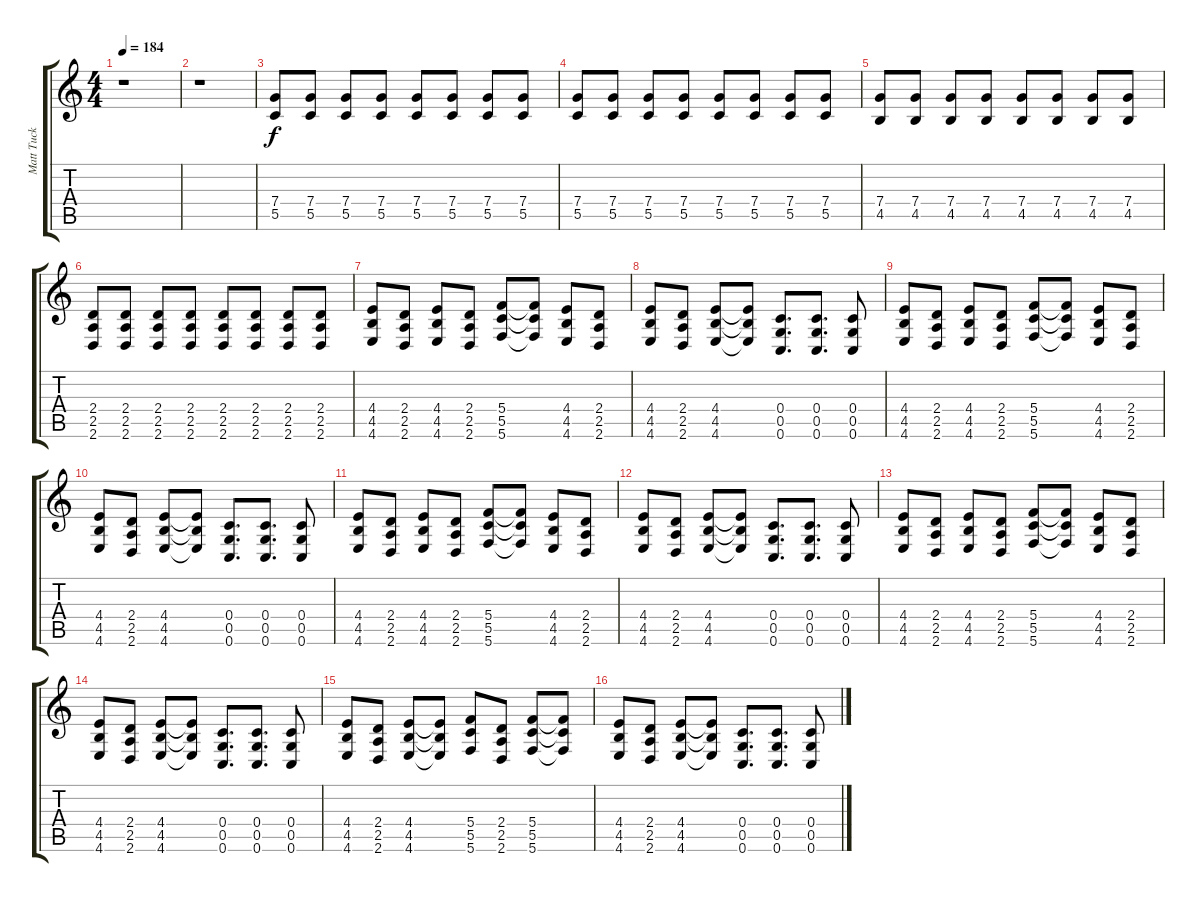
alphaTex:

\track ("Matt Tuck - Guitar" "Matt Tuck ") {instrument distortionguitar}
\staff {score tabs}
\tuning (D4 A3 F3 C3 G2 C2) {hide}
\ts (4 4)
\tempo 184
\clef g2
\ks c
r.1{dy f} |
r.1 |
(7.4 5.5).8 (7.4 5.5).8 (7.4 5.5).8 (7.4 5.5).8 (7.4 5.5).8 (7.4 5.5).8 (7.4 5.5).8 (7.4 5.5).8 |
(7.4 5.5).8 (7.4 5.5).8 (7.4 5.5).8 (7.4 5.5).8 (7.4 5.5).8 (7.4 5.5).8 (7.4 5.5).8 (7.4 5.5).8 |
(7.4 4.5).8 (7.4 4.5).8 (7.4 4.5).8 (7.4 4.5).8 (7.4 4.5).8 (7.4 4.5).8 (7.4 4.5).8 (7.4 4.5).8 |
(2.4 2.5 2.6).8 (2.4 2.5 2.6).8 (2.4 2.5 2.6).8 (2.4 2.5 2.6).8 (2.4 2.5 2.6).8 (2.4 2.5 2.6).8 (2.4 2.5 2.6).8 (2.4 2.5 2.6).8 |
(4.4 4.5 4.6).8 (2.4 2.5 2.6).8 (4.4 4.5 4.6).8 (2.4 2.5 2.6).8 (5.4 5.5 5.6).8 (5.4{t} 5.5{t} 5.6{t}).8 (4.4 4.5 4.6).8 (2.4 2.5 2.6).8 |
(4.4 4.5 4.6).8 (2.4 2.5 2.6).8 (4.4 4.5 4.6).8 (4.4{t} 4.5{t} 4.6{t}).8 (0.4 0.5 0.6).8{d} (0.4 0.5 0.6).8{d} (0.4 0.5 0.6).8 |
(4.4 4.5 4.6).8 (2.4 2.5 2.6).8 (4.4 4.5 4.6).8 (2.4 2.5 2.6).8 (5.4 5.5 5.6).8 (5.4{t} 5.5{t} 5.6{t}).8 (4.4 4.5 4.6).8 (2.4 2.5 2.6).8 |
(4.4 4.5 4.6).8 (2.4 2.5 2.6).8 (4.4 4.5 4.6).8 (4.4{t} 4.5{t} 4.6{t}).8 (0.4 0.5 0.6).8{d} (0.4 0.5 0.6).8{d} (0.4 0.5 0.6).8 |
(4.4 4.5 4.6).8 (2.4 2.5 2.6).8 (4.4 4.5 4.6).8 (2.4 2.5 2.6).8 (5.4 5.5 5.6).8 (5.4{t} 5.5{t} 5.6{t}).8 (4.4 4.5 4.6).8 (2.4 2.5 2.6).8 |
(4.4 4.5 4.6).8 (2.4 2.5 2.6).8 (4.4 4.5 4.6).8 (4.4{t} 4.5{t} 4.6{t}).8 (0.4 0.5 0.6).8{d} (0.4 0.5 0.6).8{d} (0.4 0.5 0.6).8 |
(4.4 4.5 4.6).8 (2.4 2.5 2.6).8 (4.4 4.5 4.6).8 (2.4 2.5 2.6).8 (5.4 5.5 5.6).8 (5.4{t} 5.5{t} 5.6{t}).8 (4.4 4.5 4.6).8 (2.4 2.5 2.6).8 |
(4.4 4.5 4.6).8 (2.4 2.5 2.6).8 (4.4 4.5 4.6).8 (4.4{t} 4.5{t} 4.6{t}).8 (0.4 0.5 0.6).8{d} (0.4 0.5 0.6).8{d} (0.4 0.5 0.6).8 |
(4.4 4.5 4.6).8 (2.4 2.5 2.6).8 (4.4 4.5 4.6).8 (4.4{t} 4.5{t} 4.6{t}).8 (5.4 5.5 5.6).8 (2.4 2.5 2.6).8 (5.4 5.5 5.6).8 (5.4{t} 5.5{t} 5.6{t}).8 |
(4.4 4.5 4.6).8 (2.4 2.5 2.6).8 (4.4 4.5 4.6).8 (4.4{t} 4.5{t} 4.6{t}).8 (0.4 0.5 0.6).8{d} (0.4 0.5 0.6).8{d} (0.4 0.5 0.6).8
